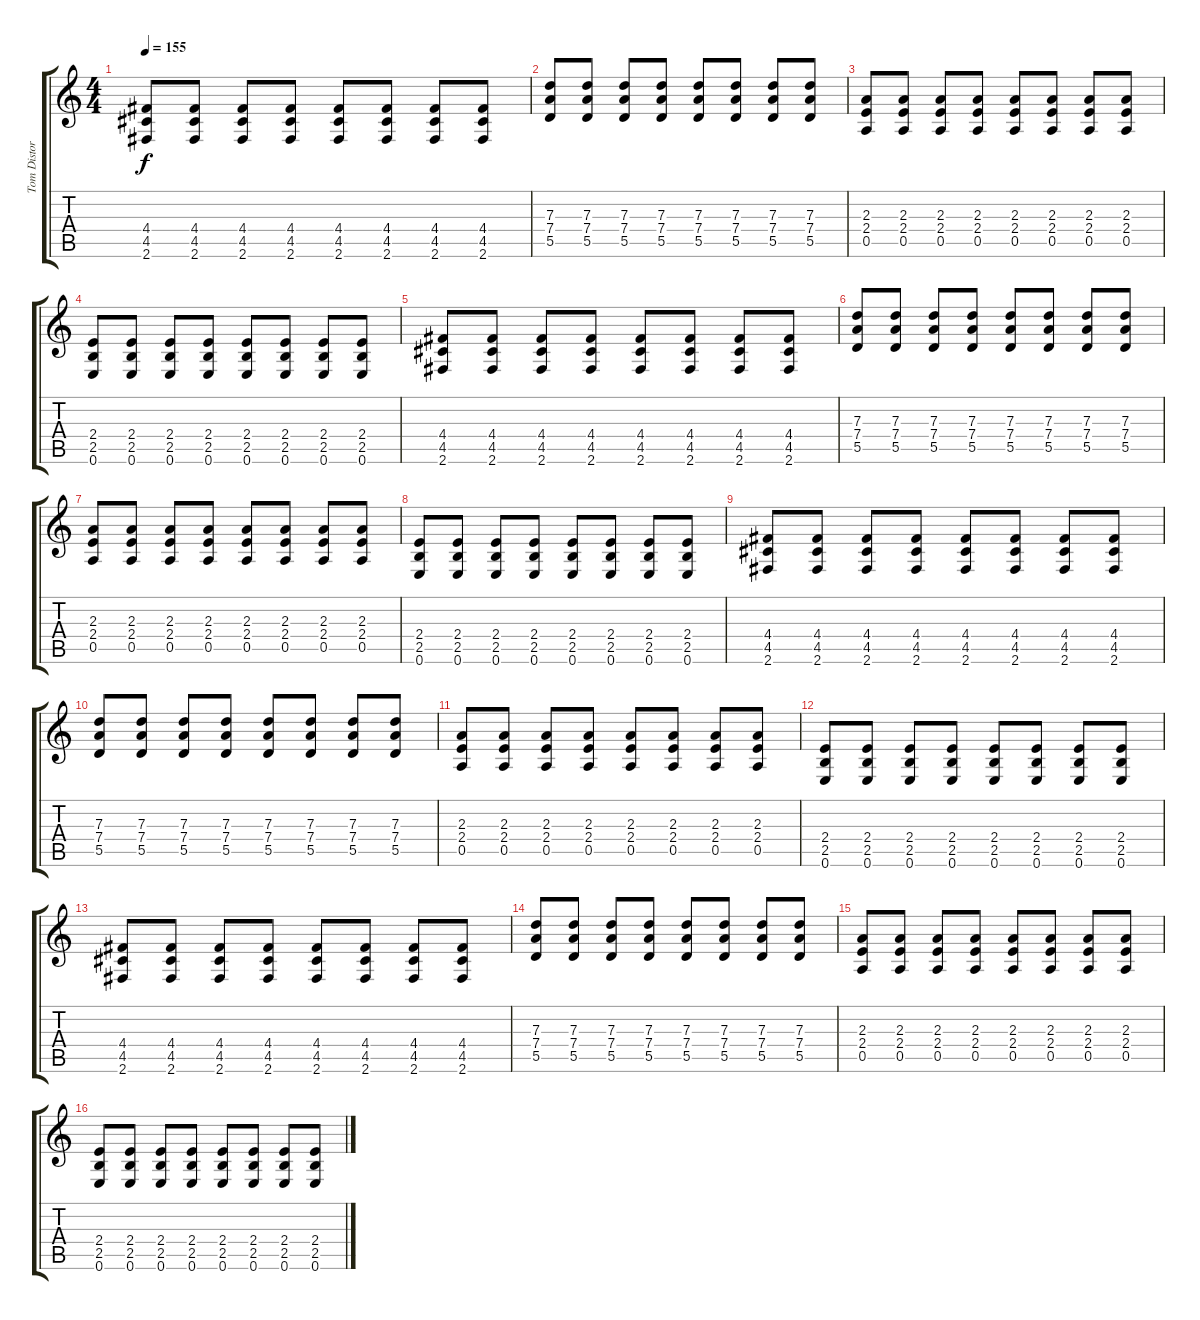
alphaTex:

\track ("Tom Distortion" "Tom Distor") {instrument distortionguitar}
\staff {score tabs}
\tuning (E4 B3 G3 D3 A2 E2) {hide}
\ts (4 4)
\tempo 155
\clef g2
\ks c
(4.4 4.5 2.6).8{dy f} (4.4 4.5 2.6).8 (4.4 4.5 2.6).8 (4.4 4.5 2.6).8 (4.4 4.5 2.6).8 (4.4 4.5 2.6).8 (4.4 4.5 2.6).8 (4.4 4.5 2.6).8 |
(7.3 7.4 5.5).8 (7.3 7.4 5.5).8 (7.3 7.4 5.5).8 (7.3 7.4 5.5).8 (7.3 7.4 5.5).8 (7.3 7.4 5.5).8 (7.3 7.4 5.5).8 (7.3 7.4 5.5).8 |
(2.3 2.4 0.5).8 (2.3 2.4 0.5).8 (2.3 2.4 0.5).8 (2.3 2.4 0.5).8 (2.3 2.4 0.5).8 (2.3 2.4 0.5).8 (2.3 2.4 0.5).8 (2.3 2.4 0.5).8 |
(2.4 2.5 0.6).8 (2.4 2.5 0.6).8 (2.4 2.5 0.6).8 (2.4 2.5 0.6).8 (2.4 2.5 0.6).8 (2.4 2.5 0.6).8 (2.4 2.5 0.6).8 (2.4 2.5 0.6).8 |
(4.4 4.5 2.6).8 (4.4 4.5 2.6).8 (4.4 4.5 2.6).8 (4.4 4.5 2.6).8 (4.4 4.5 2.6).8 (4.4 4.5 2.6).8 (4.4 4.5 2.6).8 (4.4 4.5 2.6).8 |
(7.3 7.4 5.5).8 (7.3 7.4 5.5).8 (7.3 7.4 5.5).8 (7.3 7.4 5.5).8 (7.3 7.4 5.5).8 (7.3 7.4 5.5).8 (7.3 7.4 5.5).8 (7.3 7.4 5.5).8 |
(2.3 2.4 0.5).8 (2.3 2.4 0.5).8 (2.3 2.4 0.5).8 (2.3 2.4 0.5).8 (2.3 2.4 0.5).8 (2.3 2.4 0.5).8 (2.3 2.4 0.5).8 (2.3 2.4 0.5).8 |
(2.4 2.5 0.6).8 (2.4 2.5 0.6).8 (2.4 2.5 0.6).8 (2.4 2.5 0.6).8 (2.4 2.5 0.6).8 (2.4 2.5 0.6).8 (2.4 2.5 0.6).8 (2.4 2.5 0.6).8 |
(4.4 4.5 2.6).8 (4.4 4.5 2.6).8 (4.4 4.5 2.6).8 (4.4 4.5 2.6).8 (4.4 4.5 2.6).8 (4.4 4.5 2.6).8 (4.4 4.5 2.6).8 (4.4 4.5 2.6).8 |
(7.3 7.4 5.5).8 (7.3 7.4 5.5).8 (7.3 7.4 5.5).8 (7.3 7.4 5.5).8 (7.3 7.4 5.5).8 (7.3 7.4 5.5).8 (7.3 7.4 5.5).8 (7.3 7.4 5.5).8 |
(2.3 2.4 0.5).8 (2.3 2.4 0.5).8 (2.3 2.4 0.5).8 (2.3 2.4 0.5).8 (2.3 2.4 0.5).8 (2.3 2.4 0.5).8 (2.3 2.4 0.5).8 (2.3 2.4 0.5).8 |
(2.4 2.5 0.6).8 (2.4 2.5 0.6).8 (2.4 2.5 0.6).8 (2.4 2.5 0.6).8 (2.4 2.5 0.6).8 (2.4 2.5 0.6).8 (2.4 2.5 0.6).8 (2.4 2.5 0.6).8 |
(4.4 4.5 2.6).8 (4.4 4.5 2.6).8 (4.4 4.5 2.6).8 (4.4 4.5 2.6).8 (4.4 4.5 2.6).8 (4.4 4.5 2.6).8 (4.4 4.5 2.6).8 (4.4 4.5 2.6).8 |
(7.3 7.4 5.5).8 (7.3 7.4 5.5).8 (7.3 7.4 5.5).8 (7.3 7.4 5.5).8 (7.3 7.4 5.5).8 (7.3 7.4 5.5).8 (7.3 7.4 5.5).8 (7.3 7.4 5.5).8 |
(2.3 2.4 0.5).8 (2.3 2.4 0.5).8 (2.3 2.4 0.5).8 (2.3 2.4 0.5).8 (2.3 2.4 0.5).8 (2.3 2.4 0.5).8 (2.3 2.4 0.5).8 (2.3 2.4 0.5).8 |
(2.4 2.5 0.6).8 (2.4 2.5 0.6).8 (2.4 2.5 0.6).8 (2.4 2.5 0.6).8 (2.4 2.5 0.6).8 (2.4 2.5 0.6).8 (2.4 2.5 0.6).8 (2.4 2.5 0.6).8
